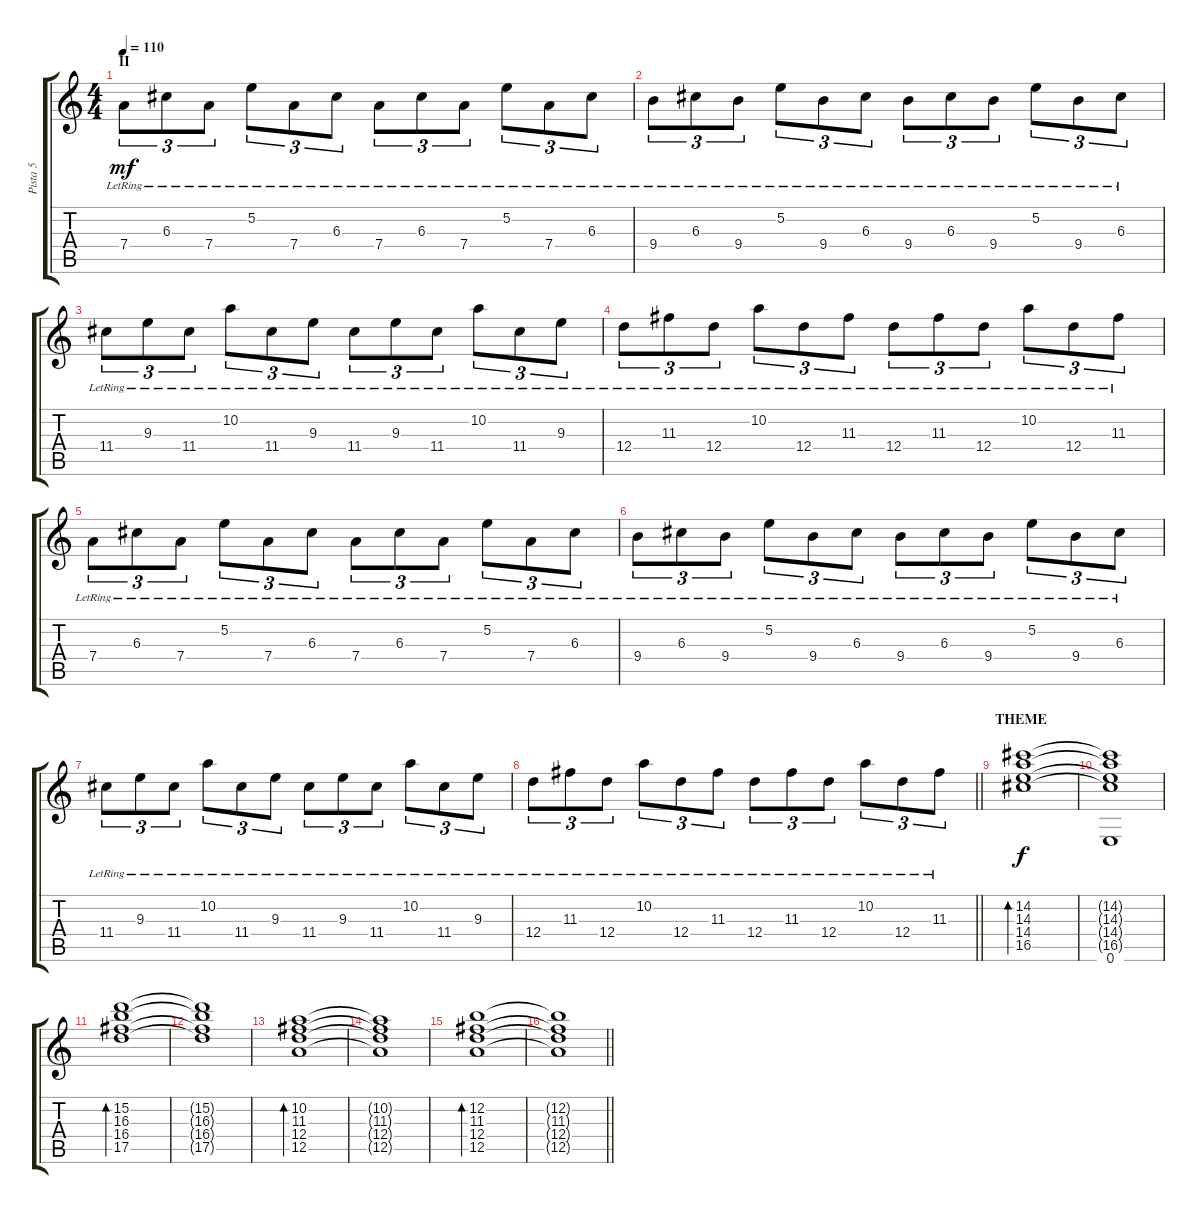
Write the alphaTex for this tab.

\track ("Pista 5" "Pista 5") {instrument electricguitarjazz}
\staff {score tabs}
\tuning (E4 B3 G3 D3 A2 E2) {hide}
\ts (4 4)
\section ("" "II")
\tempo 110
\clef g2
\ks c
7.4{lr}.8{tu (3 2) dy mf} 6.3{lr}.8{tu (3 2)} 7.4{lr}.8{tu (3 2)} 5.2{lr}.8{tu (3 2)} 7.4{lr}.8{tu (3 2)} 6.3{lr}.8{tu (3 2)} 7.4{lr}.8{tu (3 2)} 6.3{lr}.8{tu (3 2)} 7.4{lr}.8{tu (3 2)} 5.2{lr}.8{tu (3 2)} 7.4{lr}.8{tu (3 2)} 6.3{lr}.8{tu (3 2)} |
9.4{lr}.8{tu (3 2)} 6.3{lr}.8{tu (3 2)} 9.4{lr}.8{tu (3 2)} 5.2{lr}.8{tu (3 2)} 9.4{lr}.8{tu (3 2)} 6.3{lr}.8{tu (3 2)} 9.4{lr}.8{tu (3 2)} 6.3{lr}.8{tu (3 2)} 9.4{lr}.8{tu (3 2)} 5.2{lr}.8{tu (3 2)} 9.4{lr}.8{tu (3 2)} 6.3{lr}.8{tu (3 2)} |
11.4{lr}.8{tu (3 2)} 9.3{lr}.8{tu (3 2)} 11.4{lr}.8{tu (3 2)} 10.2{lr}.8{tu (3 2)} 11.4{lr}.8{tu (3 2)} 9.3{lr}.8{tu (3 2)} 11.4{lr}.8{tu (3 2)} 9.3{lr}.8{tu (3 2)} 11.4{lr}.8{tu (3 2)} 10.2{lr}.8{tu (3 2)} 11.4{lr}.8{tu (3 2)} 9.3{lr}.8{tu (3 2)} |
12.4{lr}.8{tu (3 2)} 11.3{lr}.8{tu (3 2)} 12.4{lr}.8{tu (3 2)} 10.2{lr}.8{tu (3 2)} 12.4{lr}.8{tu (3 2)} 11.3{lr}.8{tu (3 2)} 12.4{lr}.8{tu (3 2)} 11.3{lr}.8{tu (3 2)} 12.4{lr}.8{tu (3 2)} 10.2{lr}.8{tu (3 2)} 12.4{lr}.8{tu (3 2)} 11.3{lr}.8{tu (3 2)} |
7.4{lr}.8{tu (3 2)} 6.3{lr}.8{tu (3 2)} 7.4{lr}.8{tu (3 2)} 5.2{lr}.8{tu (3 2)} 7.4{lr}.8{tu (3 2)} 6.3{lr}.8{tu (3 2)} 7.4{lr}.8{tu (3 2)} 6.3{lr}.8{tu (3 2)} 7.4{lr}.8{tu (3 2)} 5.2{lr}.8{tu (3 2)} 7.4{lr}.8{tu (3 2)} 6.3{lr}.8{tu (3 2)} |
9.4{lr}.8{tu (3 2)} 6.3{lr}.8{tu (3 2)} 9.4{lr}.8{tu (3 2)} 5.2{lr}.8{tu (3 2)} 9.4{lr}.8{tu (3 2)} 6.3{lr}.8{tu (3 2)} 9.4{lr}.8{tu (3 2)} 6.3{lr}.8{tu (3 2)} 9.4{lr}.8{tu (3 2)} 5.2{lr}.8{tu (3 2)} 9.4{lr}.8{tu (3 2)} 6.3{lr}.8{tu (3 2)} |
11.4{lr}.8{tu (3 2)} 9.3{lr}.8{tu (3 2)} 11.4{lr}.8{tu (3 2)} 10.2{lr}.8{tu (3 2)} 11.4{lr}.8{tu (3 2)} 9.3{lr}.8{tu (3 2)} 11.4{lr}.8{tu (3 2)} 9.3{lr}.8{tu (3 2)} 11.4{lr}.8{tu (3 2)} 10.2{lr}.8{tu (3 2)} 11.4{lr}.8{tu (3 2)} 9.3{lr}.8{tu (3 2)} |
\barLineRight lightlight
12.4{lr}.8{tu (3 2)} 11.3{lr}.8{tu (3 2)} 12.4{lr}.8{tu (3 2)} 10.2{lr}.8{tu (3 2)} 12.4{lr}.8{tu (3 2)} 11.3{lr}.8{tu (3 2)} 12.4{lr}.8{tu (3 2)} 11.3{lr}.8{tu (3 2)} 12.4{lr}.8{tu (3 2)} 10.2{lr}.8{tu (3 2)} 12.4{lr}.8{tu (3 2)} 11.3{lr}.8{tu (3 2)} |
\section ("" "THEME")
(14.2 14.3 14.4 16.5).1{bd 30 dy f} |
(14.2{t} 14.3{t} 14.4{t} 16.5{t} 0.6).1 |
(15.2 16.3 16.4 17.5).1{bd 30} |
(15.2{t} 16.3{t} 16.4{t} 17.5{t}).1 |
(10.2 11.3 12.4 12.5).1{bd 30} |
(10.2{t} 11.3{t} 12.4{t} 12.5{t}).1 |
(12.2 11.3 12.4 12.5).1{bd 30} |
\barLineRight lightlight
(12.2{t} 11.3{t} 12.4{t} 12.5{t}).1
